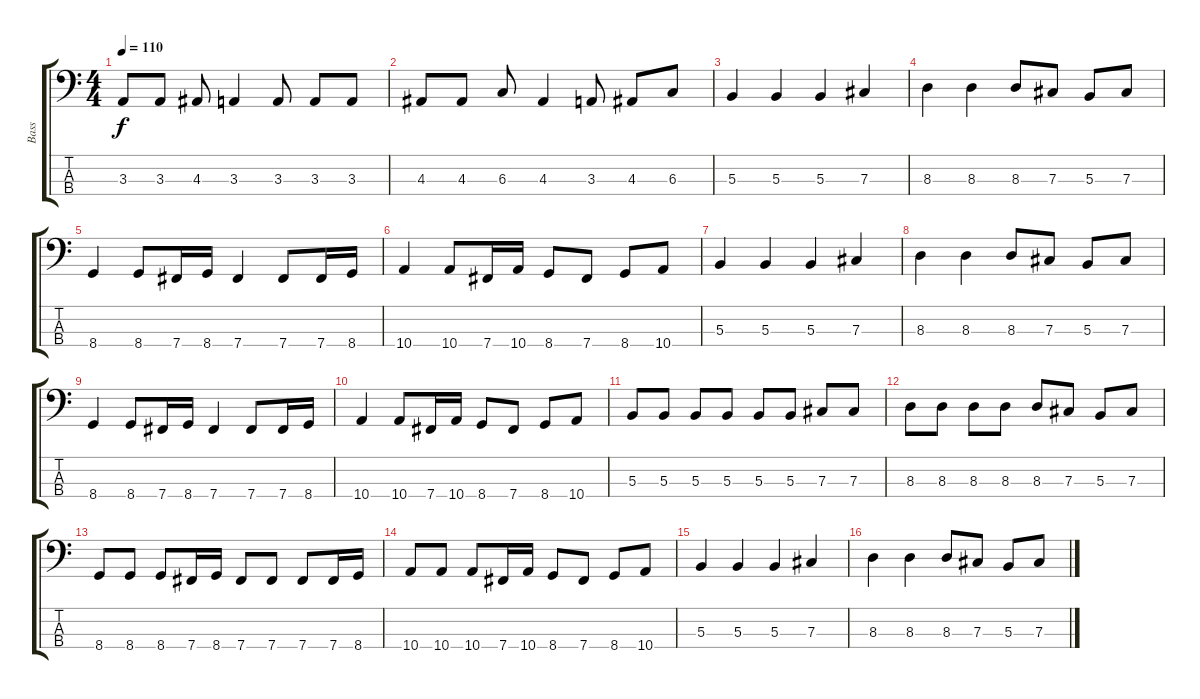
\track ("Bass" "Bass") {instrument electricbassfinger}
\staff {score tabs}
\tuning (E2 B1 Gb1 B0) {hide}
\ts (4 4)
\tempo 110
\clef f4
\ks c
3.3.8{dy f} 3.3.8 4.3.8 3.3.4 3.3.8 3.3.8 3.3.8 |
4.3.8 4.3.8 6.3.8 4.3.4 3.3.8 4.3.8 6.3.8 |
5.3.4 5.3.4 5.3.4 7.3.4 |
8.3.4 8.3.4 8.3.8 7.3.8 5.3.8 7.3.8 |
8.4.4 8.4.8 7.4.16 8.4.16 7.4.4 7.4.8 7.4.16 8.4.16 |
10.4.4 10.4.8 7.4.16 10.4.16 8.4.8 7.4.8 8.4.8 10.4.8 |
5.3.4 5.3.4 5.3.4 7.3.4 |
8.3.4 8.3.4 8.3.8 7.3.8 5.3.8 7.3.8 |
8.4.4 8.4.8 7.4.16 8.4.16 7.4.4 7.4.8 7.4.16 8.4.16 |
10.4.4 10.4.8 7.4.16 10.4.16 8.4.8 7.4.8 8.4.8 10.4.8 |
5.3.8 5.3.8 5.3.8 5.3.8 5.3.8 5.3.8 7.3.8 7.3.8 |
8.3.8 8.3.8 8.3.8 8.3.8 8.3.8 7.3.8 5.3.8 7.3.8 |
8.4.8 8.4.8 8.4.8 7.4.16 8.4.16 7.4.8 7.4.8 7.4.8 7.4.16 8.4.16 |
10.4.8 10.4.8 10.4.8 7.4.16 10.4.16 8.4.8 7.4.8 8.4.8 10.4.8 |
5.3.4 5.3.4 5.3.4 7.3.4 |
8.3.4 8.3.4 8.3.8 7.3.8 5.3.8 7.3.8
